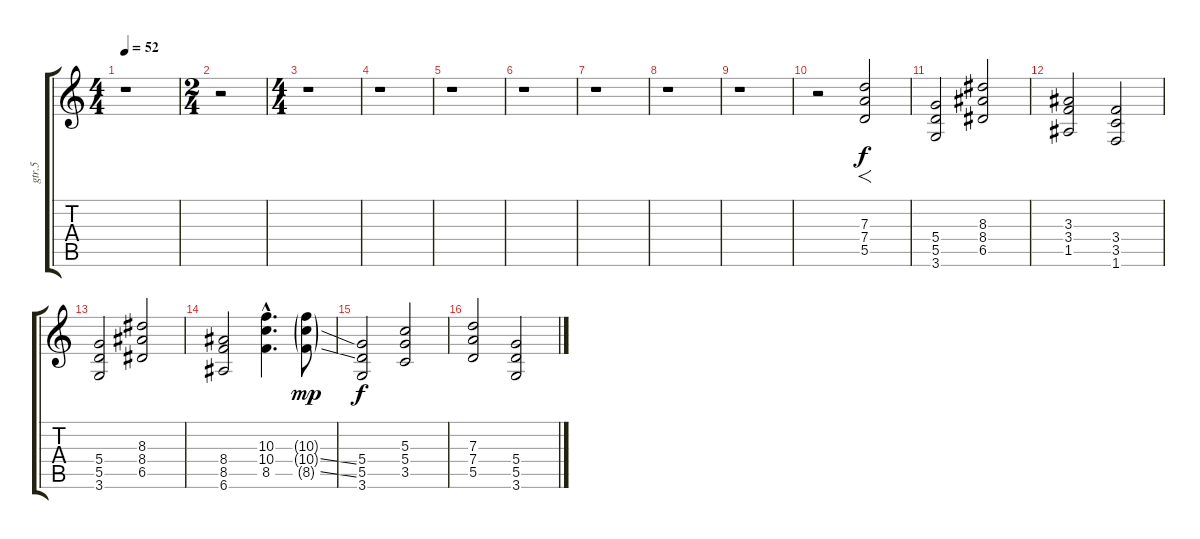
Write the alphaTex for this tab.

\track ("gtr.5" "gtr.5") {instrument distortionguitar}
\staff {score tabs}
\tuning (E4 B3 G3 D3 A2 E2) {hide}
\ts (4 4)
\tempo 52
\clef g2
\ks c
r.1{dy f} |
\ts (2 4)
r.2 |
\ts (4 4)
r.1 |
r.1 |
r.1 |
r.1 |
r.1 |
r.1 |
r.1 |
r.2 (7.3 7.4 5.5).2{f} |
(5.4 5.5 3.6).2 (8.3 8.4 6.5).2 |
(3.3 3.4 1.5).2 (3.4 3.5 1.6).2 |
(5.4 5.5 3.6).2 (8.3 8.4 6.5).2 |
(8.4 8.5 6.6).2 (10.3{hac} 10.4{hac} 8.5{hac}).4{d} (10.3{g} 10.4{ss g} 8.5{ss g}).8{dy mp} |
(5.4 5.5 3.6).2{dy f} (5.3 5.4 3.5).2 |
(7.3 7.4 5.5).2 (5.4 5.5 3.6).2
